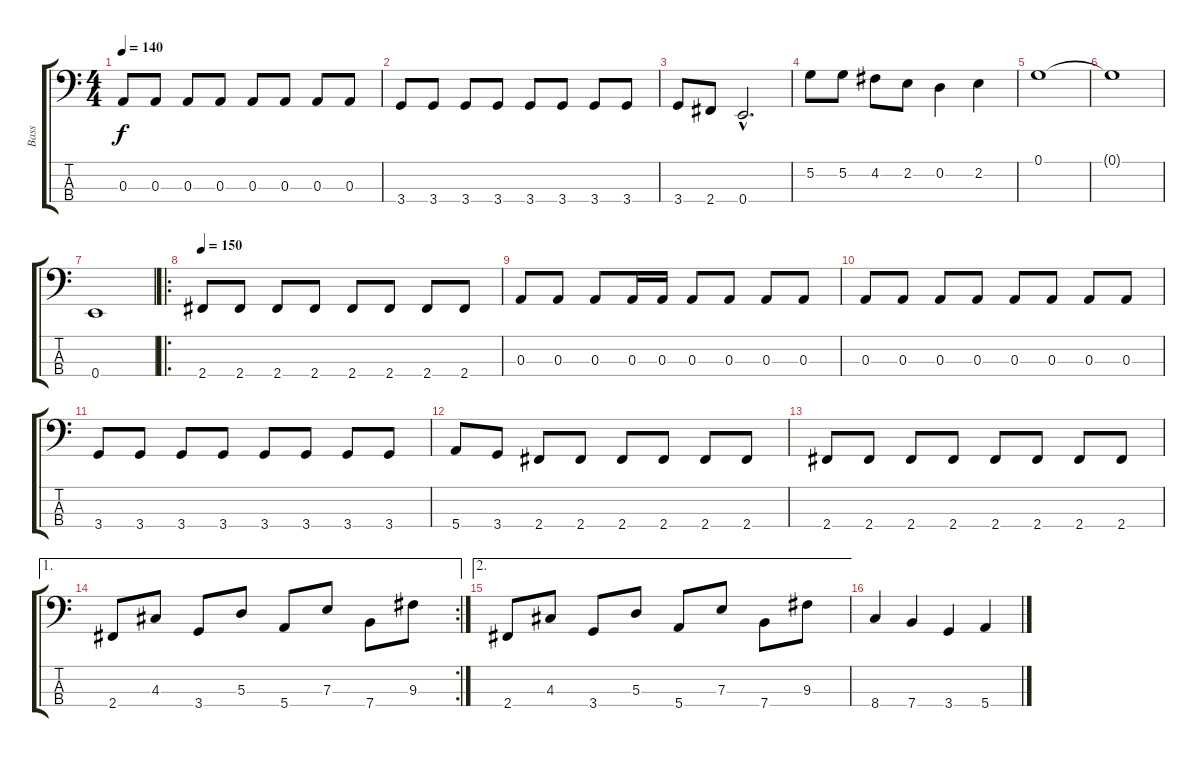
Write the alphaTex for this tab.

\track ("Bass" "Bass") {instrument electricbassfinger}
\staff {score tabs}
\tuning (G2 D2 A1 E1) {hide}
\ts (4 4)
\tempo 140
\clef f4
\ks c
0.3.8{dy f} 0.3.8 0.3.8 0.3.8 0.3.8 0.3.8 0.3.8 0.3.8 |
3.4.8 3.4.8 3.4.8 3.4.8 3.4.8 3.4.8 3.4.8 3.4.8 |
3.4.8 2.4.8 0.4{hac}.2{d} |
5.2.8 5.2.8 4.2.8 2.2.8 0.2.4 2.2.4 |
0.1.1 |
0.1{t}.1 |
0.4.1 |
\ro
\tempo 150
2.4.8 2.4.8 2.4.8 2.4.8 2.4.8 2.4.8 2.4.8 2.4.8 |
0.3.8 0.3.8 0.3.8 0.3.16 0.3.16 0.3.8 0.3.8 0.3.8 0.3.8 |
0.3.8 0.3.8 0.3.8 0.3.8 0.3.8 0.3.8 0.3.8 0.3.8 |
3.4.8 3.4.8 3.4.8 3.4.8 3.4.8 3.4.8 3.4.8 3.4.8 |
5.4.8 3.4.8 2.4.8 2.4.8 2.4.8 2.4.8 2.4.8 2.4.8 |
2.4.8 2.4.8 2.4.8 2.4.8 2.4.8 2.4.8 2.4.8 2.4.8 |
\ae 1
\rc 2
2.4.8 4.3.8 3.4.8 5.3.8 5.4.8 7.3.8 7.4.8 9.3.8 |
\ae 2
2.4.8 4.3.8 3.4.8 5.3.8 5.4.8 7.3.8 7.4.8 9.3.8 |
8.4.4 7.4.4 3.4.4 5.4.4
